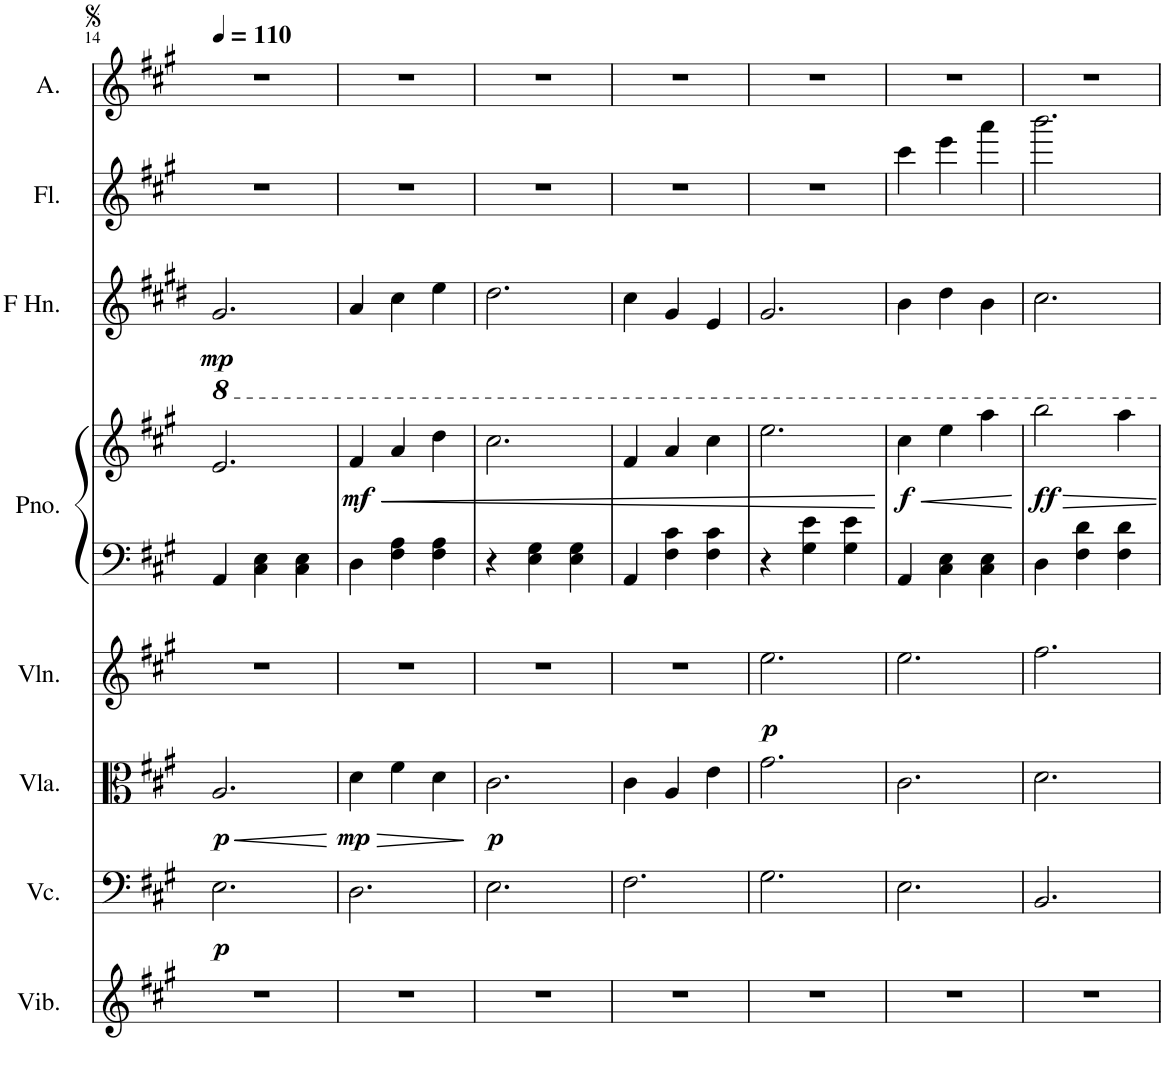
**kern	**kern	**dynam	**kern	**dynam	**kern	**dynam	**kern	**kern	**dynam	**kern	**dynam	**kern	**kern
*part8	*part7	*part7	*part6	*part6	*part5	*part5	*part4	*part4	*part4	*part3	*part3	*part2	*part1
*staff9	*staff8	*staff8	*staff7	*staff7	*staff6	*staff6	*staff5	*staff4	*staff4/5	*staff3	*staff3	*staff2	*staff1
*I"Vibraphone	*I"Violoncello	*	*I"Viola	*	*I"Violin	*	*I"Piano	*	*	*I"Horn in F	*	*I"Flute	*I"Alto
*I'Vib.	*I'Vc.	*	*I'Vla.	*	*I'Vln.	*	*I'Pno.	*	*	*	*	*I'Fl.	*I'A.
!!LO:PB:g=z
*clefG2	*clefF4	*	*clefC3	*	*clefG2	*	*clefF4	*clefG2	*	*clefG2	*	*clefG2	*clefG2
*	*	*	*	*	*	*	*	*	*	*Trd4c7	*	*	*
*k[f#c#g#]	*k[f#c#g#]	*	*k[f#c#g#]	*	*k[f#c#g#]	*	*k[f#c#g#]	*k[f#c#g#]	*	*k[f#c#g#d#]	*	*k[f#c#g#]	*k[f#c#g#]
*M3/4	*M3/4	*	*M3/4	*	*M3/4	*	*M3/4	*M3/4	*	*M3/4	*	*M3/4	*M3/4
*MM110	*MM110	*	*MM110	*	*MM110	*	*MM110	*MM110	*	*MM110	*	*MM110	*MM110
=14	=14	=14	=14	=14	=14	=14	=14	=14	=14	=14	=14	=14	=14
!	!	!LO:DY:b	!	!LO:HP:b	!	!	!	!	!	!	!	!	!
!	!	!	!	!LO:DY:n=1:b	!	!	!	!	!	!	!LO:DY:b	!	!
2.r	2.E\	p	2.A/	< p	2.r	.	4AA/	2.e/	.	2.G#/	mp	2.r	2.r
.	.	.	.	.	.	.	4C#\ 4E\	.	.	.	.	.	.
.	.	.	.	.	.	.	4C#\ 4E\	.	.	.	.	.	.
.	.	.	.	[	.	.	.	.	.	.	.	.	.
=15	=15	=15	=15	=15	=15	=15	=15	=15	=15	=15	=15	=15	=15
!	!	!	!	!LO:HP:b	!	!	!	!	!LO:HP:b	!	!	!	!
!	!	!	!	!LO:DY:n=1:b	!	!	!	!	!LO:DY:n=1:b	!	!	!	!
2.r	2.D\	.	4d\	> mp	2.r	.	4D\	4f#/	< mf	4A/	.	2.r	2.r
.	.	.	4f#\	.	.	.	4F#\ 4A\	4a/	.	4c#\	.	.	.
.	.	.	4d\	.	.	.	4F#\ 4A\	4dd\	.	4e\	.	.	.
.	.	.	.	]	.	.	.	.	.	.	.	.	.
=16	=16	=16	=16	=16	=16	=16	=16	=16	=16	=16	=16	=16	=16
!	!	!	!	!LO:DY:b	!	!	!	!	!	!	!	!	!
2.r	2.E\	.	2.c#\	p	2.r	.	4r	2.cc#\	.	2.d#\	.	2.r	2.r
.	.	.	.	.	.	.	4E\ 4G#\	.	.	.	.	.	.
.	.	.	.	.	.	.	4E\ 4G#\	.	.	.	.	.	.
=17	=17	=17	=17	=17	=17	=17	=17	=17	=17	=17	=17	=17	=17
2.r	2.F#\	.	4c#\	.	2.r	.	4AA/	4f#/	.	4c#\	.	2.r	2.r
.	.	.	4A/	.	.	.	4F#\ 4c#\	4a/	.	4G#/	.	.	.
.	.	.	4e\	.	.	.	4F#\ 4c#\	4cc#\	.	4E/	.	.	.
=18	=18	=18	=18	=18	=18	=18	=18	=18	=18	=18	=18	=18	=18
!	!	!	!	!	!	!LO:DY:b	!	!	!	!	!	!	!
2.r	2.G#\	.	2.g#\	.	2.ee\	p	4r	2.ee\	.	2.G#/	.	2.r	2.r
.	.	.	.	.	.	.	4G#\ 4e\	.	.	.	.	.	.
.	.	.	.	.	.	.	4G#\ 4e\	.	.	.	.	.	.
.	.	.	.	.	.	.	.	.	[	.	.	.	.
=19	=19	=19	=19	=19	=19	=19	=19	=19	=19	=19	=19	=19	=19
!	!	!	!	!	!	!	!	!	!LO:HP:b	!	!	!	!
!	!	!	!	!	!	!	!	!	!LO:DY:n=1:b	!	!	!	!
2.r	2.E\	.	2.c#\	.	2.ee\	.	4AA/	4cc#\	< f	4B\	.	4ccc#\	2.r
.	.	.	.	.	.	.	4C#\ 4E\	4ee\	.	4d#\	.	4eee\	.
.	.	.	.	.	.	.	4C#\ 4E\	4aa\	.	4B\	.	4aaa\	.
.	.	.	.	.	.	.	.	.	[	.	.	.	.
=20	=20	=20	=20	=20	=20	=20	=20	=20	=20	=20	=20	=20	=20
!	!	!	!	!	!	!	!	!	!LO:DY:b	!	!	!	!
2.r	2.BB/	.	2.d\	.	2.ff#\	.	4D\	2bb\	ff	2.c#\	.	2.bbb\	2.r
.	.	.	.	.	.	.	4F#\ 4d\	.	.	.	.	.	.
.	.	.	.	.	.	.	4F#\ 4d\	4aa\	.	.	.	.	.
=	=	=	=	=	=	=	=	=	=	=	=	=	=
*-	*-	*-	*-	*-	*-	*-	*-	*-	*-	*-	*-	*-	*-
